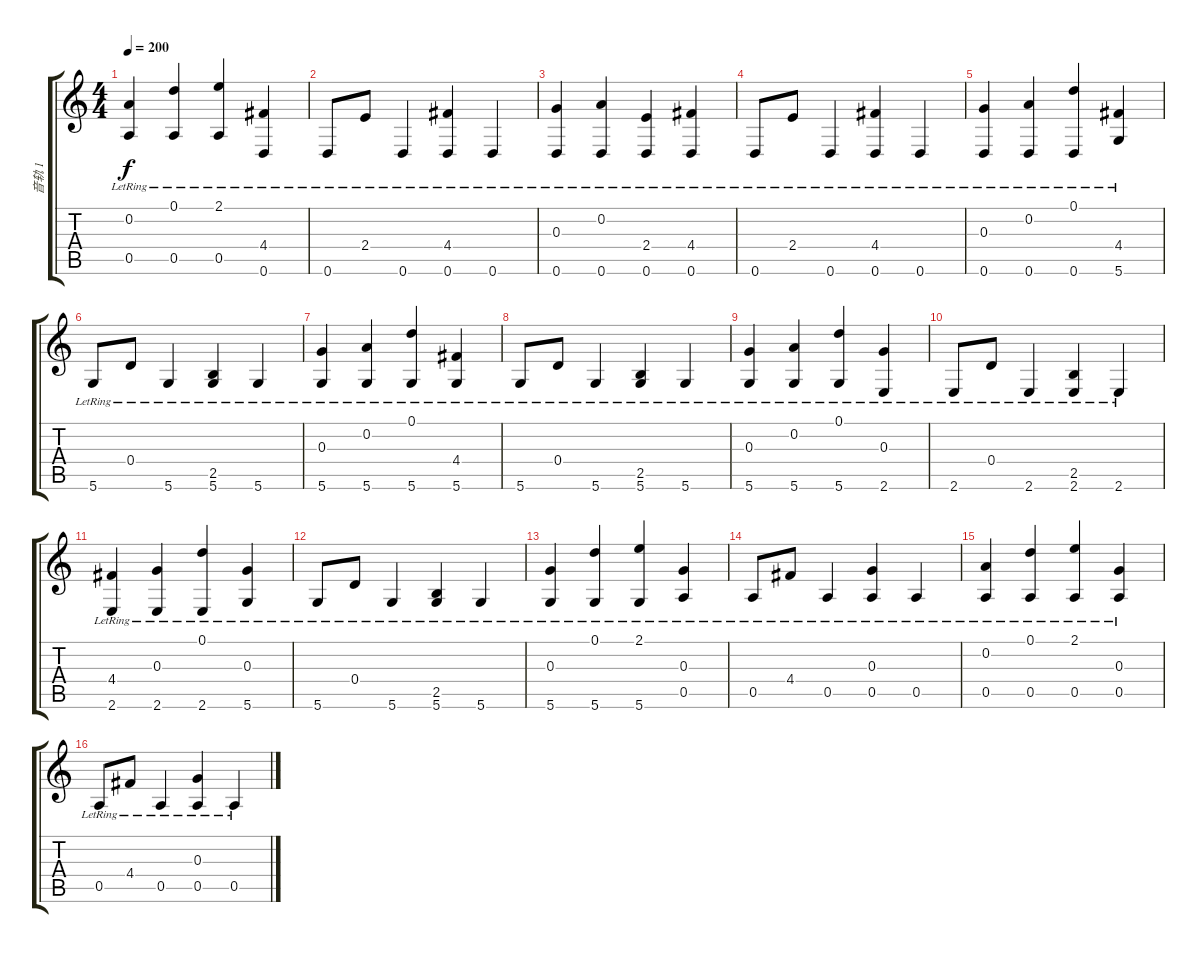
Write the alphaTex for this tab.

\track ("音轨 1" "音轨 1") {instrument acousticguitarsteel}
\staff {score tabs}
\tuning (D4 A3 G3 D3 A2 D2) {hide}
\ts (4 4)
\tempo 200
\clef g2
\ks c
(0.2{lr} 0.5{lr}).4{dy f} (0.1{lr} 0.5{lr}).4 (2.1{lr} 0.5{lr}).4 (4.4{lr} 0.6{lr}).4 |
0.6{lr}.8 2.4{lr}.8 0.6{lr}.4 (4.4{lr} 0.6{lr}).4 0.6{lr}.4 |
(0.3{lr} 0.6{lr}).4 (0.2{lr} 0.6{lr}).4 (2.4 0.6{lr}).4 (4.4{lr} 0.6{lr}).4 |
0.6{lr}.8 2.4{lr}.8 0.6{lr}.4 (4.4{lr} 0.6{lr}).4 0.6{lr}.4 |
(0.3{lr} 0.6{lr}).4 (0.2{lr} 0.6{lr}).4 (0.1{lr} 0.6{lr}).4 (4.4{lr} 5.6{lr}).4 |
5.6{lr}.8 0.4{lr}.8 5.6{lr}.4 (2.5{lr} 5.6{lr}).4 5.6{lr}.4 |
(0.3{lr} 5.6{lr}).4 (0.2{lr} 5.6{lr}).4 (0.1{lr} 5.6{lr}).4 (4.4{lr} 5.6{lr}).4 |
5.6{lr}.8 0.4{lr}.8 5.6{lr}.4 (2.5{lr} 5.6{lr}).4 5.6{lr}.4 |
(0.3{lr} 5.6{lr}).4 (0.2{lr} 5.6{lr}).4 (0.1{lr} 5.6{lr}).4 (0.3{lr} 2.6{lr}).4 |
2.6{lr}.8 0.4{lr}.8 2.6{lr}.4 (2.5{lr} 2.6{lr}).4 2.6{lr}.4 |
(4.4{lr} 2.6{lr}).4 (0.3{lr} 2.6{lr}).4 (0.1{lr} 2.6{lr}).4 (0.3{lr} 5.6{lr}).4 |
5.6{lr}.8 0.4{lr}.8 5.6{lr}.4 (2.5{lr} 5.6{lr}).4 5.6{lr}.4 |
(0.3{lr} 5.6{lr}).4 (0.1{lr} 5.6{lr}).4 (2.1{lr} 5.6{lr}).4 (0.3{lr} 0.5{lr}).4 |
0.5{lr}.8 4.4{lr}.8 0.5{lr}.4 (0.3{lr} 0.5{lr}).4 0.5{lr}.4 |
(0.2{lr} 0.5{lr}).4 (0.1{lr} 0.5{lr}).4 (2.1{lr} 0.5{lr}).4 (0.3{lr} 0.5{lr}).4 |
0.5{lr}.8 4.4{lr}.8 0.5{lr}.4 (0.3{lr} 0.5{lr}).4 0.5{lr}.4
